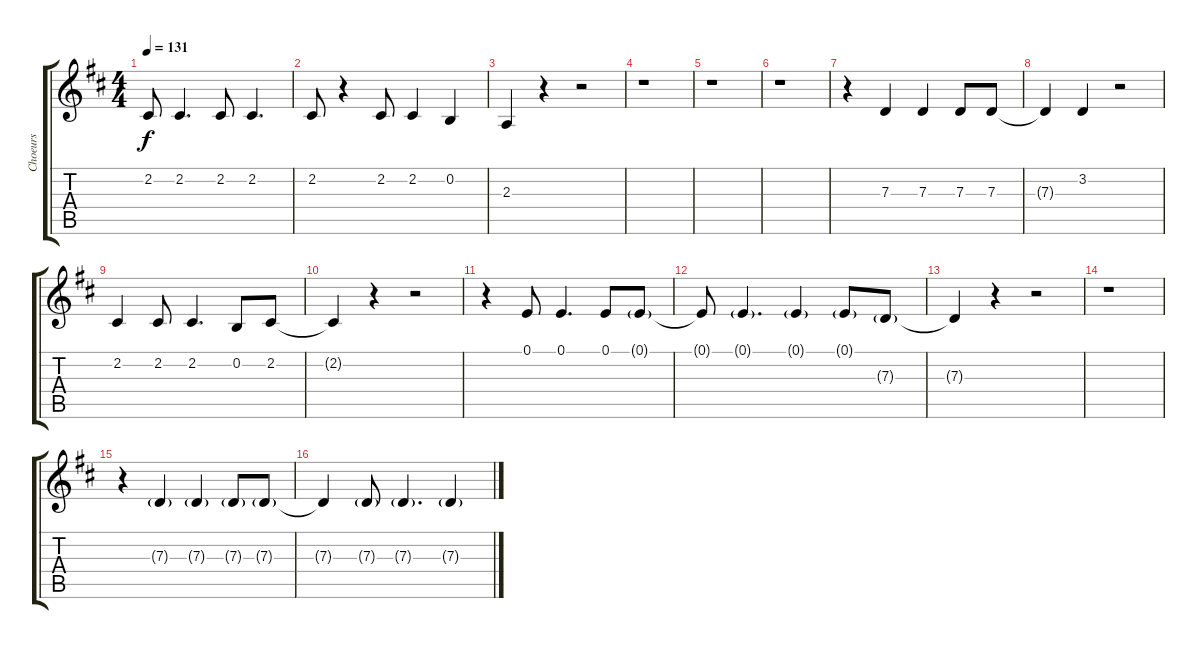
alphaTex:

\track ("Choeurs" "Choeurs") {instrument flute}
\staff {score tabs}
\tuning (E4 B3 G3 D3 A2 E2) {hide}
\ts (4 4)
\tempo 131
\clef g2
\ks d
2.2.8{dy f} 2.2.4{d} 2.2.8 2.2.4{d} |
2.2.8 r.4 2.2.8 2.2.4 0.2.4 |
2.3.4 r.4 r.2 |
r.1 |
r.1 |
r.1 |
r.4 7.3.4 7.3.4 7.3.8 7.3.8 |
7.3{t}.4 3.2.4 r.2 |
2.2.4 2.2.8 2.2.4{d} 0.2.8 2.2.8 |
2.2{t}.4 r.4 r.2 |
r.4 0.1.8 0.1.4{d} 0.1.8 0.1{g}.8 |
0.1{t}.8 0.1{g}.4{d} 0.1{g}.4 0.1{g}.8 7.3{g}.8 |
7.3{t}.4 r.4 r.2 |
r.1 |
r.4 7.3{g}.4 7.3{g}.4 7.3{g}.8 7.3{g}.8 |
7.3{t}.4 7.3{g}.8 7.3{g}.4{d} 7.3{g}.4
